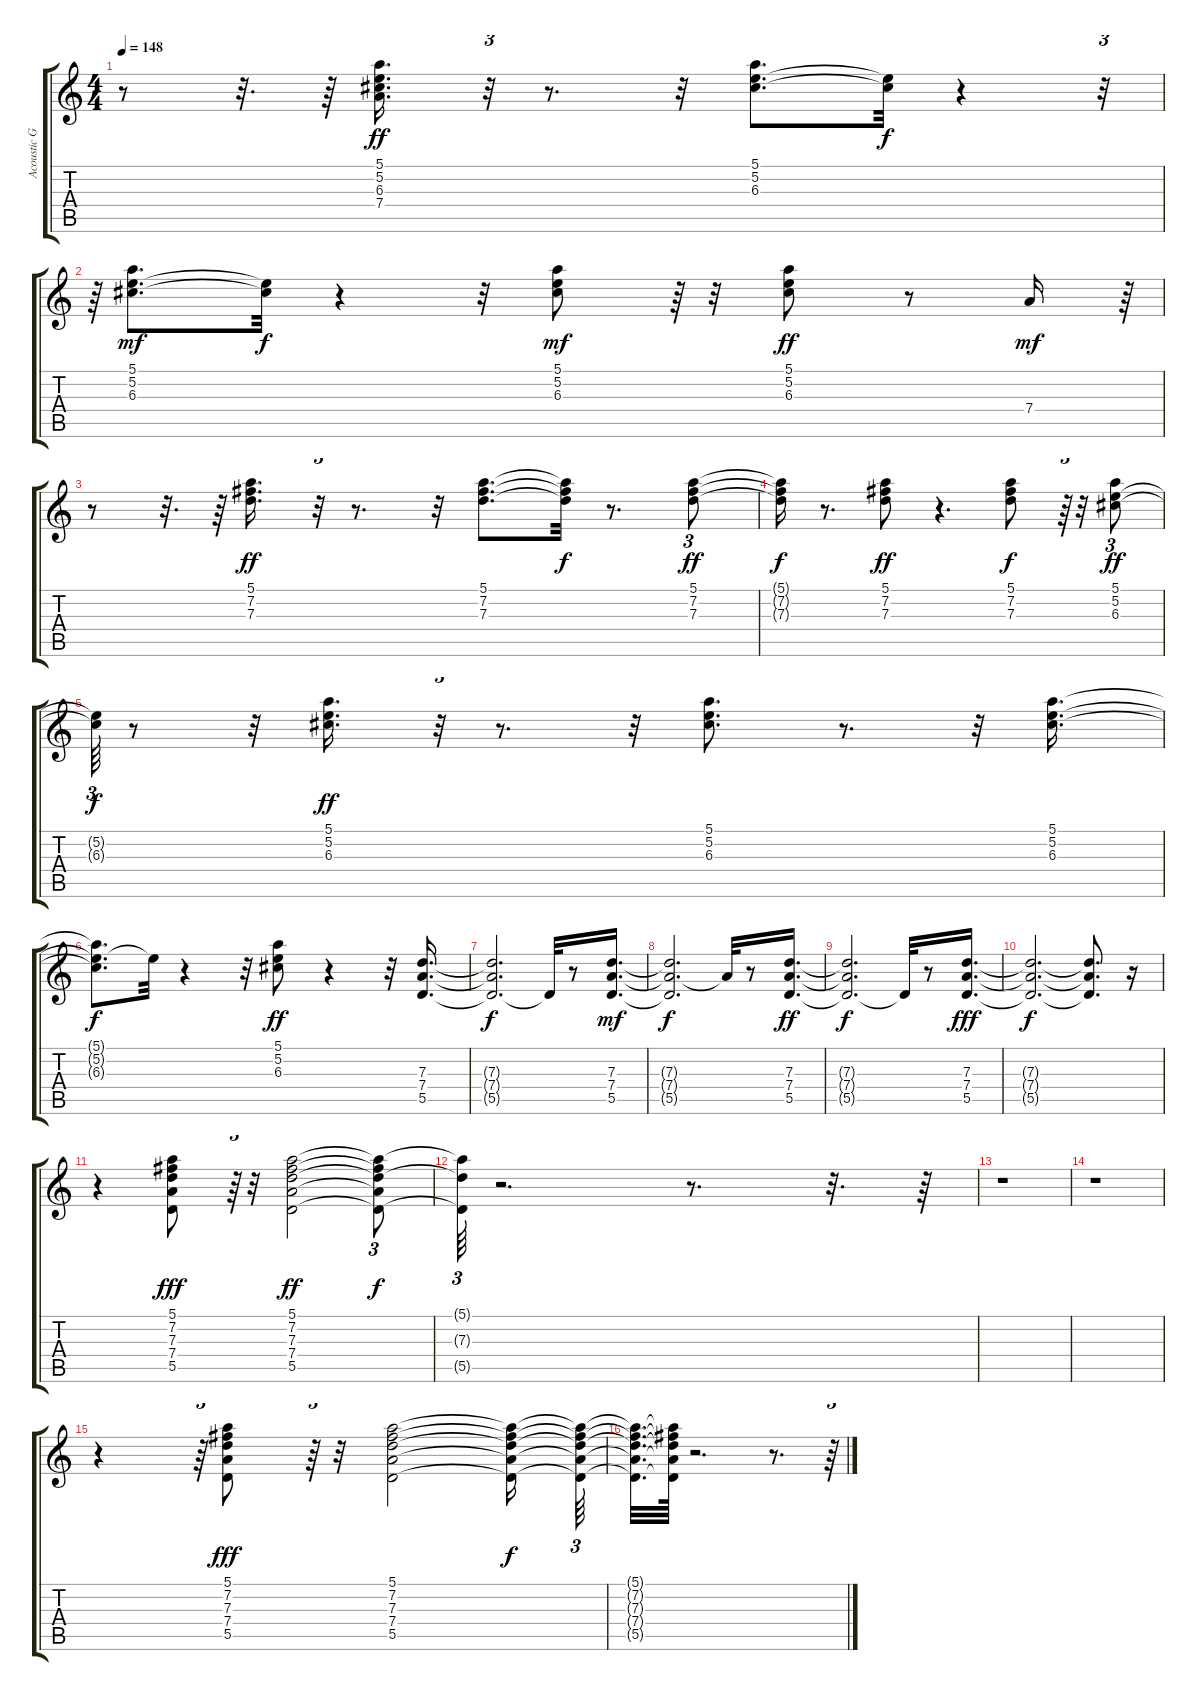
\track ("Acoustic Guitar" "Acoustic G") {instrument acousticguitarsteel}
\staff {score tabs}
\tuning (E4 B3 G3 D3 A2 E2) {hide}
\ts (4 4)
\tempo 148
\clef g2
\ks c
r.8{dy mf} r.32{d} r.64 (5.1 5.2 6.3 7.4).16{d dy ff} r.32{tu (3 2)} r.8{d} r.32 (5.1 5.2 6.3).8{d} (5.2{t} 6.3{t}).32{dy f} r.4 r.32{tu (3 2)} |
r.64{tu (3 2)} (5.1 5.2 6.3).8{d dy mf} (5.2{t} 6.3{t}).32{dy f} r.4 r.32 (5.1 5.2 6.3).8{dy mf} r.64{tu (3 2)} r.32 (5.1 5.2 6.3).8{dy ff} r.8 7.4.16{dy mf} r.64{tu (3 2)} |
r.8 r.32{d} r.64 (5.1 7.2 7.3).16{d dy ff} r.32{tu (3 2)} r.8{d} r.32 (5.1 7.2 7.3).8{d} (5.1{t} 7.2{t} 7.3{t}).32{dy f} r.8{d} (5.1 7.2 7.3).8{tu (3 2) dy ff} |
(5.1{t} 7.2{t} 7.3{t}).16{dy f} r.8{d} (5.1 7.2 7.3).8{dy ff} r.4{d} (5.1 7.2 7.3).8{dy f} r.64{tu (3 2)} r.32 (5.1 5.2 6.3).8{tu (3 2) dy ff} |
(5.2{t} 6.3{t}).64{tu (3 2) dy f} r.8 r.32 (5.1 5.2 6.3).16{d dy ff} r.32{tu (3 2)} r.8{d} r.32 (5.1 5.2 6.3).8{d} r.8{d} r.32 (5.1 5.2 6.3).16{d} |
(5.1{t} 5.2{t} 6.3{t}).8{d dy f} 5.2{t}.32 r.4 r.32 (5.1 5.2 6.3).8{dy ff} r.4 r.32 (7.3 7.4 5.5).16{d} |
(7.3{t} 7.4{t} 5.5{t}).2{d dy f} 5.5{t}.32 r.8 (7.3 7.4 5.5).16{d dy mf} |
(7.3{t} 7.4{t} 5.5{t}).2{d dy f} 7.4{t}.32 r.8 (7.3 7.4 5.5).16{d dy ff} |
(7.3{t} 7.4{t} 5.5{t}).2{d dy f} 5.5{t}.32 r.8 (7.3 7.4 5.5).16{d dy fff} |
(7.3{t} 7.4{t} 5.5{t}).2{d dy f} (7.3{t} 7.4{t} 5.5{t}).8{d} r.16 |
r.4 (5.1 7.2 7.3 7.4 5.5).8{dy fff} r.64{tu (3 2)} r.32 (5.1 7.2 7.3 7.4 5.5).2{dy ff} (5.1{t} 7.2{t} 7.3{t} 7.4{t} 5.5{t}).8{tu (3 2) dy f} |
(5.1{t} 7.3{t} 5.5{t}).64{tu (3 2)} r.2{d} r.8{d} r.32{d} r.64 |
r.1 |
r.1 |
r.4 r.64{tu (3 2)} (5.1 7.2 7.3 7.4 5.5).8{dy fff} r.64{tu (3 2)} r.32 (5.1 7.2 7.3 7.4 5.5).2 (5.1{t} 7.2{t} 7.3{t} 7.4{t} 5.5{t}).16{dy f} (5.1{t} 7.2{t} 7.3{t} 7.4{t} 5.5{t}).64{tu (3 2)} |
(5.1{t} 7.2{t} 7.3{t} 7.4{t} 5.5{t}).32{d} (5.1{t} 7.2{t} 7.3{t} 7.4{t} 5.5{t}).64 r.2{d} r.8{d} r.64{tu (3 2)}
